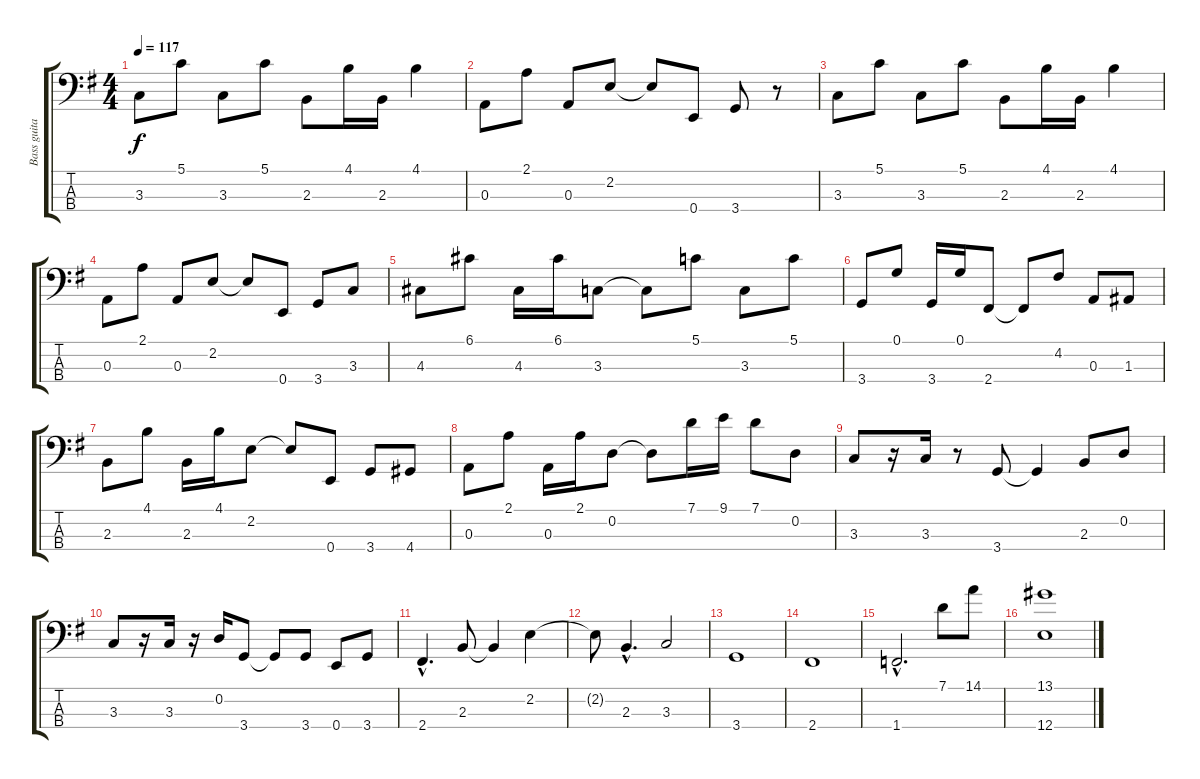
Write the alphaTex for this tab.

\track ("Bass guitar" "Bass guita") {instrument electricbassfinger}
\staff {score tabs}
\tuning (G2 D2 A1 E1) {hide}
\ts (4 4)
\tempo 117
\clef f4
\ks g
3.3.8{dy f} 5.1.8 3.3.8 5.1.8 2.3.8 4.1.16 2.3.16 4.1.4 |
0.3.8 2.1.8 0.3.8 2.2.8 2.2{t}.8 0.4.8 3.4.8 r.8 |
3.3.8 5.1.8 3.3.8 5.1.8 2.3.8 4.1.16 2.3.16 4.1.4 |
0.3.8 2.1.8 0.3.8 2.2.8 2.2{t}.8 0.4.8 3.4.8 3.3.8 |
4.3.8 6.1.8 4.3.16 6.1.16 3.3.8 3.3{t}.8 5.1.8 3.3.8 5.1.8 |
3.4.8 0.1.8 3.4.16 0.1.16 2.4.8 2.4{t}.8 4.2.8 0.3.8 1.3.8 |
2.3.8 4.1.8 2.3.16 4.1.16 2.2.8 2.2{t}.8 0.4.8 3.4.8 4.4.8 |
0.3.8 2.1.8 0.3.16 2.1.16 0.2.8 0.2{t}.8 7.1.16 9.1.16 7.1.8 0.2.8 |
3.3.8 r.16 3.3.16 r.8 3.4.8 3.4{t}.4 2.3.8 0.2.8 |
3.3.8 r.16 3.3.16 r.16 0.2.16 3.4.8 3.4{t}.8 3.4.8 0.4.8 3.4.8 |
2.4{hac}.4{d} 2.3.8 2.3{t}.4 2.2.4 |
2.2{t}.8 2.3{hac}.4{d} 3.3.2 |
3.4.1 |
2.4.1 |
1.4{hac}.2{d} 7.1.8 14.1.8 |
(13.1 12.4).1
